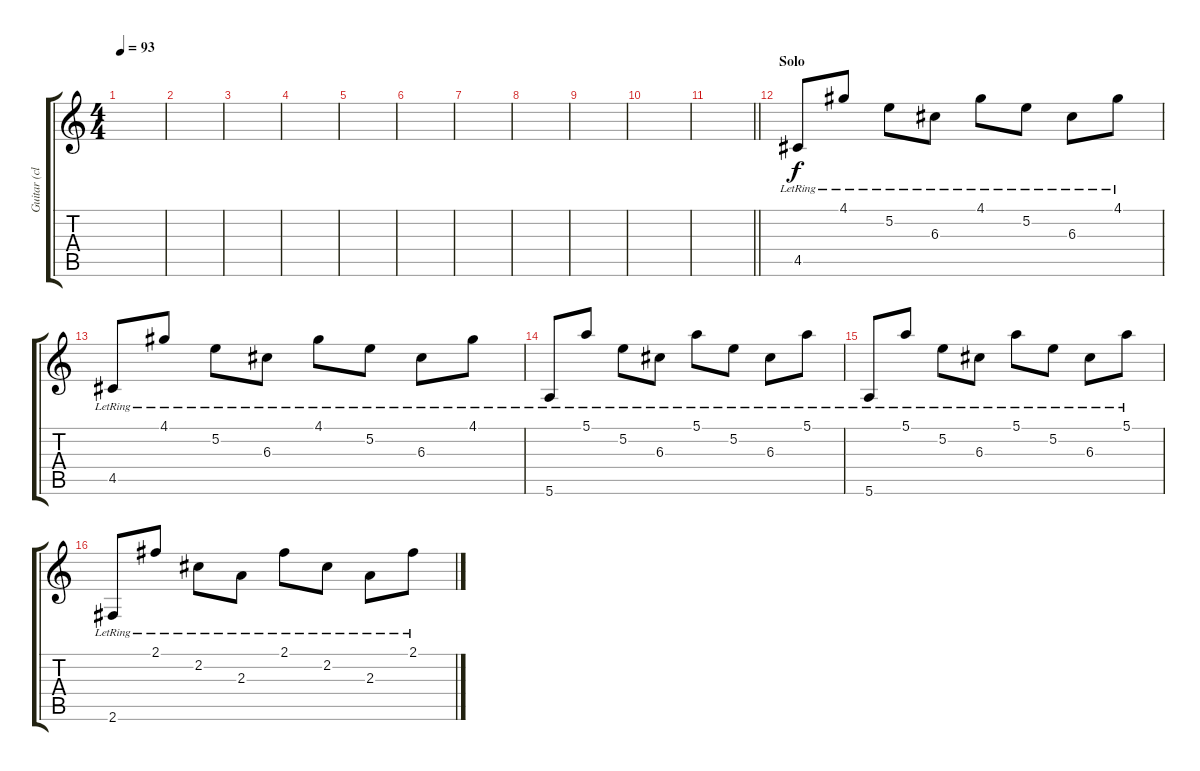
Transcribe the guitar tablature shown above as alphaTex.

\track ("Guitar (clean, rhythm) 1" "Guitar (cl") {instrument electricguitarclean}
\staff {score tabs}
\tuning (E4 B3 G3 D3 A2 E2) {hide}
\ts (4 4)
\tempo 93
\clef g2
\ks c
|
|
|
|
|
|
|
|
|
|
\barLineRight lightlight
|
\section ("" "Solo")
4.5{lr}.8 4.1{lr}.8 5.2{lr}.8 6.3{lr}.8 4.1{lr}.8 5.2{lr}.8 6.3{lr}.8 4.1{lr}.8 |
4.5{lr}.8 4.1{lr}.8 5.2{lr}.8 6.3{lr}.8 4.1{lr}.8 5.2{lr}.8 6.3{lr}.8 4.1{lr}.8 |
5.6{lr}.8 5.1{lr}.8 5.2{lr}.8 6.3{lr}.8 5.1{lr}.8 5.2{lr}.8 6.3{lr}.8 5.1{lr}.8 |
5.6{lr}.8 5.1{lr}.8 5.2{lr}.8 6.3{lr}.8 5.1{lr}.8 5.2{lr}.8 6.3{lr}.8 5.1{lr}.8 |
2.6{lr}.8 2.1{lr}.8 2.2{lr}.8 2.3{lr}.8 2.1{lr}.8 2.2{lr}.8 2.3{lr}.8 2.1{lr}.8
